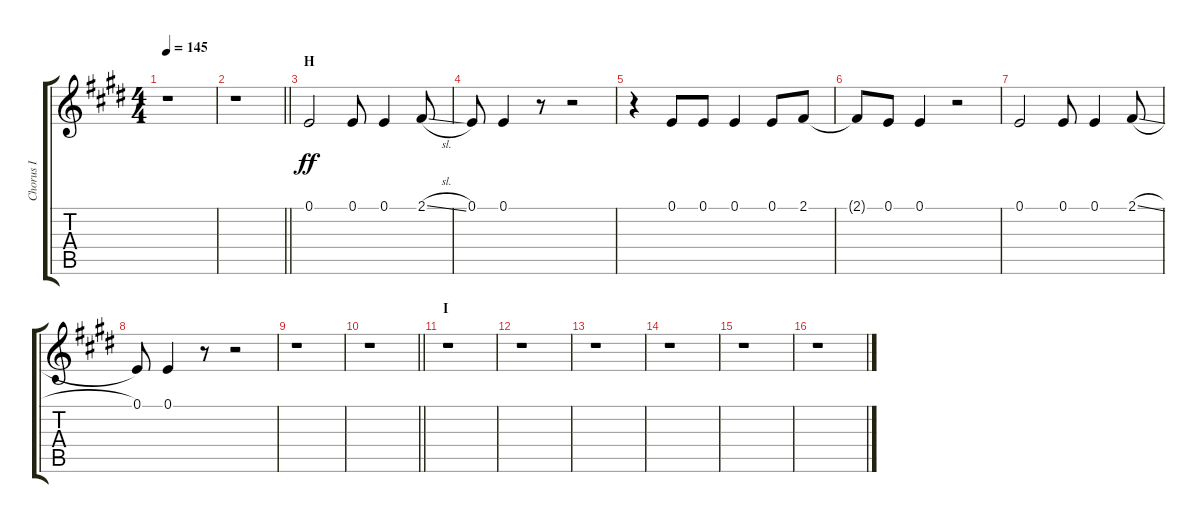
\track ("Chorus I" "Chorus I") {instrument voiceoohs}
\staff {score tabs}
\tuning (E4 B3 G3 D3 A2 E2) {hide}
\ts (4 4)
\tempo 145
\clef g2
\ks e
r.1{dy ff} |
\barLineRight lightlight
r.1 |
\section ("" "H")
0.1.2 0.1.8 0.1.4 2.1{sl}.8 |
0.1.8 0.1.4 r.8 r.2 |
r.4 0.1.8 0.1.8 0.1.4 0.1.8 2.1.8 |
2.1{t}.8 0.1.8 0.1.4 r.2 |
0.1.2 0.1.8 0.1.4 2.1{sl}.8 |
0.1.8 0.1.4 r.8 r.2 |
r.1 |
\barLineRight lightlight
r.1 |
\section ("" "I")
r.1 |
r.1 |
r.1 |
r.1 |
r.1 |
r.1
